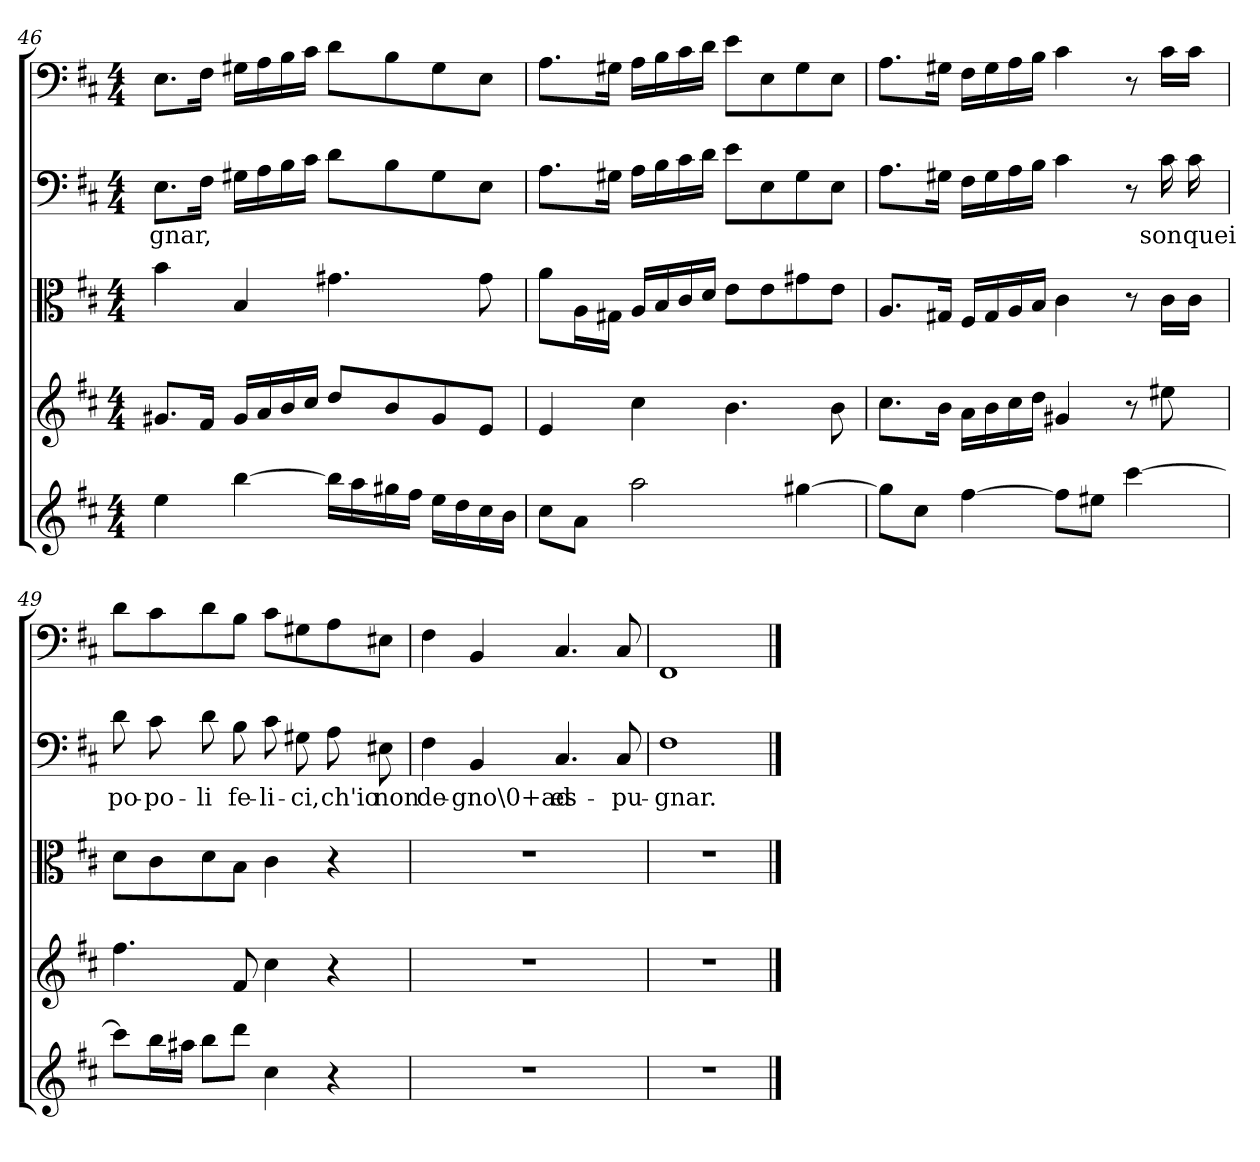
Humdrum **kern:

**kern	**kern	**kern	**kern	**text	**kern
*part5	*part4	*part3	*part2	*part2	*part1
*staff5	*staff4	*staff3	*staff2	*staff2	*staff1
*clefG2	*clefG2	*clefC3	*clefF4	*	*clefF4
*k[f#c#]	*k[f#c#]	*k[f#c#]	*k[f#c#]	*	*k[f#c#]
*D:	*D:	*D:	*D:	*	*D:
*M4/4	*M4/4	*M4/4	*M4/4	*	*M4/4
=46	=46	=46	=46	=46	=46
4ee\	8.g#X/L	4b\	8.E\L	-gnar,	8.E\L
.	16f#/Jk	.	16F#\Jk	.	16F#\Jk
[4bb\	16g#/LL	4B/	16G#X\LL	.	16G#X\LL
.	16a/	.	16A\	.	16A\
.	16b/	.	16B\	.	16B\
.	16cc#/JJ	.	16c#\JJ	.	16c#\JJ
16bb\LL]	8dd/L	4.g#X\	8d\L	.	8d\L
16aa\	.	.	.	.	.
16gg#X\	8b/	.	8B\	.	8B\
16ff#\JJ	.	.	.	.	.
16ee\LL	8g#/	.	8G#\	.	8G#\
16dd\	.	.	.	.	.
16cc#\	8e/J	8g#\	8E\J	.	8E\J
16b\JJ	.	.	.	.	.
=47	=47	=47	=47	=47	=47
8cc#\L	4e/	8a\L	8.A\L	.	8.A\L
8a\J	.	16A\L	.	.	.
.	.	16G#X\JJ	16G#X\Jk	.	16G#X\Jk
2aa\	4cc#\	16A/LL	16A\LL	.	16A\LL
.	.	16B/	16B\	.	16B\
.	.	16c#/	16c#\	.	16c#\
.	.	16d/JJ	16d\JJ	.	16d\JJ
.	4.b\	8e\L	8e\L	.	8e\L
.	.	8e\	8E\	.	8E\
[4gg#X\	.	8g#X\	8G#\	.	8G#\
.	8b\	8e\J	8E\J	.	8E\J
=48	=48	=48	=48	=48	=48
8gg#\L]	8.cc#\L	8.A/L	8.A\L	.	8.A\L
8cc#\J	.	.	.	.	.
.	16b\Jk	16G#X/Jk	16G#X\Jk	.	16G#X\Jk
[4ff#\	16a\LL	16F#/LL	16F#\LL	.	16F#\LL
.	16b\	16G#/	16G#\	.	16G#\
.	16cc#\	16A/	16A\	.	16A\
.	16dd\JJ	16B/JJ	16B\JJ	.	16B\JJ
8ff#\L]	4g#X/	4c#\	4c#\	.	4c#\
8ee#X\J	.	.	.	.	.
[4ccc#\	8r	8r	8r	.	8r
.	8ee#X\	16c#\LL	16c#\	son	16c#\LL
.	.	16c#\JJ	16c#\	quei	16c#\JJ
=49	=49	=49	=49	=49	=49
8ccc#\L]	4.ff#\	8d\L	8d\	po-	8d\L
16bb\L	.	8c#\	8c#\	-po-	8c#\
16aa#X\JJ	.	.	.	.	.
8bb\L	.	8d\	8d\	-li	8d\
8ddd\J	8f#/	8B\J	8B\	fe-	8B\J
4cc#\	4cc#\	4c#\	8c#\	-li-	8c#\L
.	.	.	8G#X\	-ci,	8G#X\
4r	4r	4r	8A\	ch'io	8A\
.	.	.	8E#X\	non	8E#X\J
=50	=50	=50	=50	=50	=50
1r	1r	1r	4F#\	de-	4F#\
.	.	.	4BB/	-gno\0+ad	4BB/
.	.	.	4.C#/	es-	4.C#/
.	.	.	8C#/	-pu-	8C#/
=51	=51	=51	=51	=51	=51
1r	1r	1r	1F#\	-gnar.	1FF#/
==	==	==	==	==	==
*-	*-	*-	*-	*-	*-
